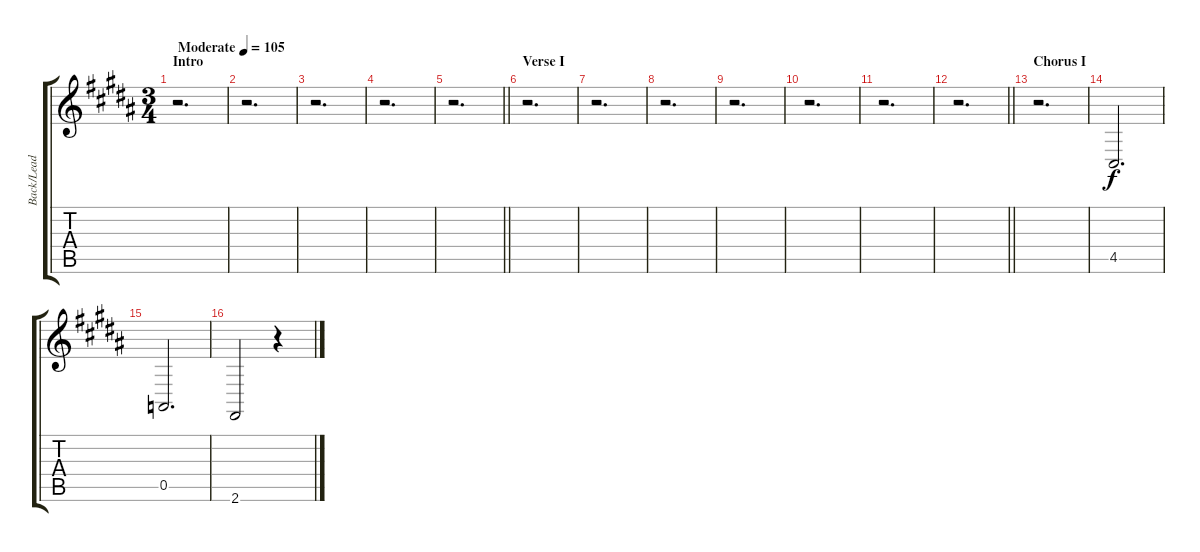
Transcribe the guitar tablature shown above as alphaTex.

\track ("Back/Lead Vocals" "Back/Lead ") {instrument tuba}
\staff {score tabs}
\tuning (E4 B3 G3 D3 A2 E2) {hide}
\ts (3 4)
\section ("" "Intro")
\tempo (105 "Moderate")
\clef g2
\ks b
r.2{d dy f instrument tuba} |
r.2{d} |
r.2{d} |
r.2{d} |
\barLineRight lightlight
r.2{d} |
\section ("" "Verse I")
r.2{d} |
r.2{d} |
r.2{d} |
r.2{d} |
r.2{d} |
r.2{d} |
\barLineRight lightlight
r.2{d} |
\section ("" "Chorus I")
r.2{d} |
4.5.2{d} |
0.5.2{d} |
2.6.2 r.4
